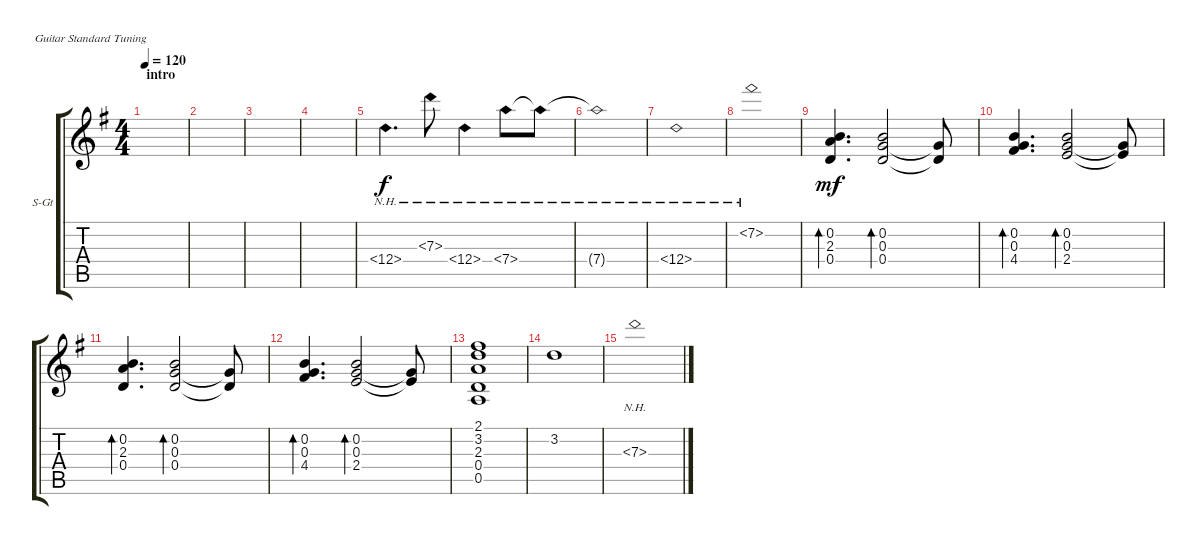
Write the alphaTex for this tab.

\defaultSystemsLayout 4
\bracketExtendMode groupsimilarinstruments
\firstSystemTrackNameOrientation horizontal
\otherSystemsTrackNameOrientation horizontal
\track ("Steel Guitar" "S-Gt") {instrument acousticguitarsteel}
\staff {score tabs}
\tuning (E4 B3 G3 D3 A2 E2)
\ts (4 4)
\section ("" "intro")
\tempo 120
\clef g2
\scale
0.536122
\ks g
|
\scale
0.231939 |
\scale
0.231939 |
\scale
0.333333 |
\scale
0.333333 12.4{nh}.4{d} 7.3{nh}.8 12.4{nh}.4 7.4{nh}.8 7.4{nh t}.8 |
\scale
0.333333 7.4{nh t}.1 |
\scale
0.322751 12.4{nh}.1 |
\scale
0.354497 7.2{nh}.1 |
(0.4 2.3 0.2).4{d bd 30 dy mf} (0.4 0.3 0.2).2{bd 30} (0.3{t} 0.4{t}).8 |
(4.4 0.3 0.2).4{d bd 30} (2.4 0.3 0.2).2{bd 30} (0.3{t} 2.4{t}).8 |
(0.4 2.3 0.2).4{d bd 30} (0.4 0.3 0.2).2{bd 30} (0.3{t} 0.4{t}).8 |
(4.4 0.3 0.2).4{d bd 30} (2.4 0.3 0.2).2{bd 30} (0.3{t} 2.4{t}).8 |
(0.5 0.4 2.3 3.2 2.1).1 |
3.2.1 |
7.3{nh}.1
